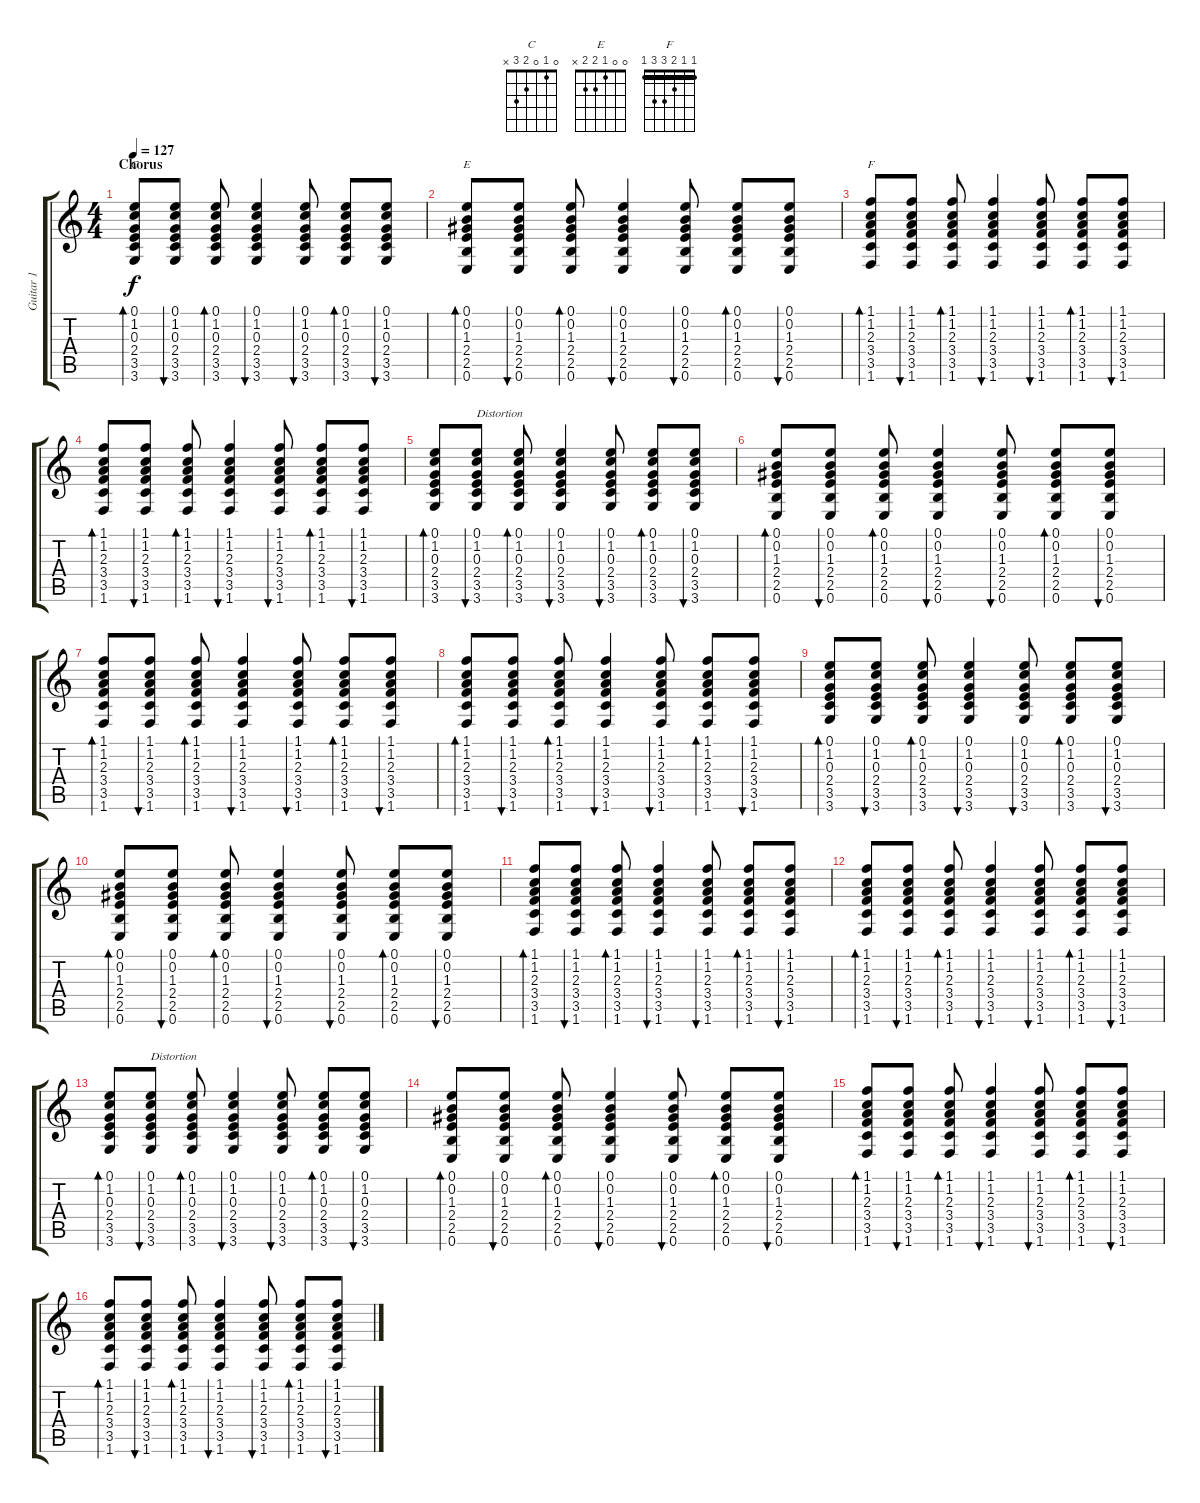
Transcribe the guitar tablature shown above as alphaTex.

\track ("Guitar 1" "Guitar 1") {instrument electricguitarjazz}
\staff {score tabs}
\tuning (E4 B3 G3 D3 A2 E2) {hide}
\chord ("C" 0 1 0 2 3 x)
\chord ("E" 0 0 1 2 2 x)
\chord ("F" 1 1 2 3 3 1) {barre 1}
\ts (4 4)
\section ("" "Chorus")
\tempo 127
\clef g2
\ks c
(0.1 1.2 0.3 2.4 3.5 3.6).8{bd 30 ch "C" dy f volume 9 instrument overdrivenguitar} (0.1 1.2 0.3 2.4 3.5 3.6).8{bu 30} (0.1 1.2 0.3 2.4 3.5 3.6).8{bd 30} (0.1 1.2 0.3 2.4 3.5 3.6).4{bu 30} (0.1 1.2 0.3 2.4 3.5 3.6).8{bu 30} (0.1 1.2 0.3 2.4 3.5 3.6).8{bd 30} (0.1 1.2 0.3 2.4 3.5 3.6).8{bu 30} |
(0.1 0.2 1.3 2.4 2.5 0.6).8{bd 30 ch "E"} (0.1 0.2 1.3 2.4 2.5 0.6).8{bu 30} (0.1 0.2 1.3 2.4 2.5 0.6).8{bd 30} (0.1 0.2 1.3 2.4 2.5 0.6).4{bu 30} (0.1 0.2 1.3 2.4 2.5 0.6).8{bu 30} (0.1 0.2 1.3 2.4 2.5 0.6).8{bd 30} (0.1 0.2 1.3 2.4 2.5 0.6).8{bu 30} |
(1.1 1.2 2.3 3.4 3.5 1.6).8{bd 30 ch "F"} (1.1 1.2 2.3 3.4 3.5 1.6).8{bu 30} (1.1 1.2 2.3 3.4 3.5 1.6).8{bd 30} (1.1 1.2 2.3 3.4 3.5 1.6).4{bu 30} (1.1 1.2 2.3 3.4 3.5 1.6).8{bu 30} (1.1 1.2 2.3 3.4 3.5 1.6).8{bd 30} (1.1 1.2 2.3 3.4 3.5 1.6).8{bu 30} |
(1.1 1.2 2.3 3.4 3.5 1.6).8{bd 30} (1.1 1.2 2.3 3.4 3.5 1.6).8{bu 30} (1.1 1.2 2.3 3.4 3.5 1.6).8{bd 30} (1.1 1.2 2.3 3.4 3.5 1.6).4{bu 30} (1.1 1.2 2.3 3.4 3.5 1.6).8{bu 30} (1.1 1.2 2.3 3.4 3.5 1.6).8{bd 30} (1.1 1.2 2.3 3.4 3.5 1.6).8{bu 30} |
(0.1 1.2 0.3 2.4 3.5 3.6).8{bd 30 volume 9 instrument overdrivenguitar} (0.1 1.2 0.3 2.4 3.5 3.6).8{bu 30 txt "Distortion"} (0.1 1.2 0.3 2.4 3.5 3.6).8{bd 30} (0.1 1.2 0.3 2.4 3.5 3.6).4{bu 30} (0.1 1.2 0.3 2.4 3.5 3.6).8{bu 30} (0.1 1.2 0.3 2.4 3.5 3.6).8{bd 30} (0.1 1.2 0.3 2.4 3.5 3.6).8{bu 30} |
(0.1 0.2 1.3 2.4 2.5 0.6).8{bd 30} (0.1 0.2 1.3 2.4 2.5 0.6).8{bu 30} (0.1 0.2 1.3 2.4 2.5 0.6).8{bd 30} (0.1 0.2 1.3 2.4 2.5 0.6).4{bu 30} (0.1 0.2 1.3 2.4 2.5 0.6).8{bu 30} (0.1 0.2 1.3 2.4 2.5 0.6).8{bd 30} (0.1 0.2 1.3 2.4 2.5 0.6).8{bu 30} |
(1.1 1.2 2.3 3.4 3.5 1.6).8{bd 30} (1.1 1.2 2.3 3.4 3.5 1.6).8{bu 30} (1.1 1.2 2.3 3.4 3.5 1.6).8{bd 30} (1.1 1.2 2.3 3.4 3.5 1.6).4{bu 30} (1.1 1.2 2.3 3.4 3.5 1.6).8{bu 30} (1.1 1.2 2.3 3.4 3.5 1.6).8{bd 30} (1.1 1.2 2.3 3.4 3.5 1.6).8{bu 30} |
(1.1 1.2 2.3 3.4 3.5 1.6).8{bd 30} (1.1 1.2 2.3 3.4 3.5 1.6).8{bu 30} (1.1 1.2 2.3 3.4 3.5 1.6).8{bd 30} (1.1 1.2 2.3 3.4 3.5 1.6).4{bu 30} (1.1 1.2 2.3 3.4 3.5 1.6).8{bu 30} (1.1 1.2 2.3 3.4 3.5 1.6).8{bd 30} (1.1 1.2 2.3 3.4 3.5 1.6).8{bu 30} |
(0.1 1.2 0.3 2.4 3.5 3.6).8{bd 30 volume 9 instrument overdrivenguitar} (0.1 1.2 0.3 2.4 3.5 3.6).8{bu 30} (0.1 1.2 0.3 2.4 3.5 3.6).8{bd 30} (0.1 1.2 0.3 2.4 3.5 3.6).4{bu 30} (0.1 1.2 0.3 2.4 3.5 3.6).8{bu 30} (0.1 1.2 0.3 2.4 3.5 3.6).8{bd 30} (0.1 1.2 0.3 2.4 3.5 3.6).8{bu 30} |
(0.1 0.2 1.3 2.4 2.5 0.6).8{bd 30} (0.1 0.2 1.3 2.4 2.5 0.6).8{bu 30} (0.1 0.2 1.3 2.4 2.5 0.6).8{bd 30} (0.1 0.2 1.3 2.4 2.5 0.6).4{bu 30} (0.1 0.2 1.3 2.4 2.5 0.6).8{bu 30} (0.1 0.2 1.3 2.4 2.5 0.6).8{bd 30} (0.1 0.2 1.3 2.4 2.5 0.6).8{bu 30} |
(1.1 1.2 2.3 3.4 3.5 1.6).8{bd 30} (1.1 1.2 2.3 3.4 3.5 1.6).8{bu 30} (1.1 1.2 2.3 3.4 3.5 1.6).8{bd 30} (1.1 1.2 2.3 3.4 3.5 1.6).4{bu 30} (1.1 1.2 2.3 3.4 3.5 1.6).8{bu 30} (1.1 1.2 2.3 3.4 3.5 1.6).8{bd 30} (1.1 1.2 2.3 3.4 3.5 1.6).8{bu 30} |
(1.1 1.2 2.3 3.4 3.5 1.6).8{bd 30} (1.1 1.2 2.3 3.4 3.5 1.6).8{bu 30} (1.1 1.2 2.3 3.4 3.5 1.6).8{bd 30} (1.1 1.2 2.3 3.4 3.5 1.6).4{bu 30} (1.1 1.2 2.3 3.4 3.5 1.6).8{bu 30} (1.1 1.2 2.3 3.4 3.5 1.6).8{bd 30} (1.1 1.2 2.3 3.4 3.5 1.6).8{bu 30} |
(0.1 1.2 0.3 2.4 3.5 3.6).8{bd 30 volume 9 instrument overdrivenguitar} (0.1 1.2 0.3 2.4 3.5 3.6).8{bu 30 txt "Distortion"} (0.1 1.2 0.3 2.4 3.5 3.6).8{bd 30} (0.1 1.2 0.3 2.4 3.5 3.6).4{bu 30} (0.1 1.2 0.3 2.4 3.5 3.6).8{bu 30} (0.1 1.2 0.3 2.4 3.5 3.6).8{bd 30} (0.1 1.2 0.3 2.4 3.5 3.6).8{bu 30} |
(0.1 0.2 1.3 2.4 2.5 0.6).8{bd 30} (0.1 0.2 1.3 2.4 2.5 0.6).8{bu 30} (0.1 0.2 1.3 2.4 2.5 0.6).8{bd 30} (0.1 0.2 1.3 2.4 2.5 0.6).4{bu 30} (0.1 0.2 1.3 2.4 2.5 0.6).8{bu 30} (0.1 0.2 1.3 2.4 2.5 0.6).8{bd 30} (0.1 0.2 1.3 2.4 2.5 0.6).8{bu 30} |
(1.1 1.2 2.3 3.4 3.5 1.6).8{bd 30} (1.1 1.2 2.3 3.4 3.5 1.6).8{bu 30} (1.1 1.2 2.3 3.4 3.5 1.6).8{bd 30} (1.1 1.2 2.3 3.4 3.5 1.6).4{bu 30} (1.1 1.2 2.3 3.4 3.5 1.6).8{bu 30} (1.1 1.2 2.3 3.4 3.5 1.6).8{bd 30} (1.1 1.2 2.3 3.4 3.5 1.6).8{bu 30} |
(1.1 1.2 2.3 3.4 3.5 1.6).8{bd 30} (1.1 1.2 2.3 3.4 3.5 1.6).8{bu 30} (1.1 1.2 2.3 3.4 3.5 1.6).8{bd 30} (1.1 1.2 2.3 3.4 3.5 1.6).4{bu 30} (1.1 1.2 2.3 3.4 3.5 1.6).8{bu 30} (1.1 1.2 2.3 3.4 3.5 1.6).8{bd 30} (1.1 1.2 2.3 3.4 3.5 1.6).8{bu 30}
